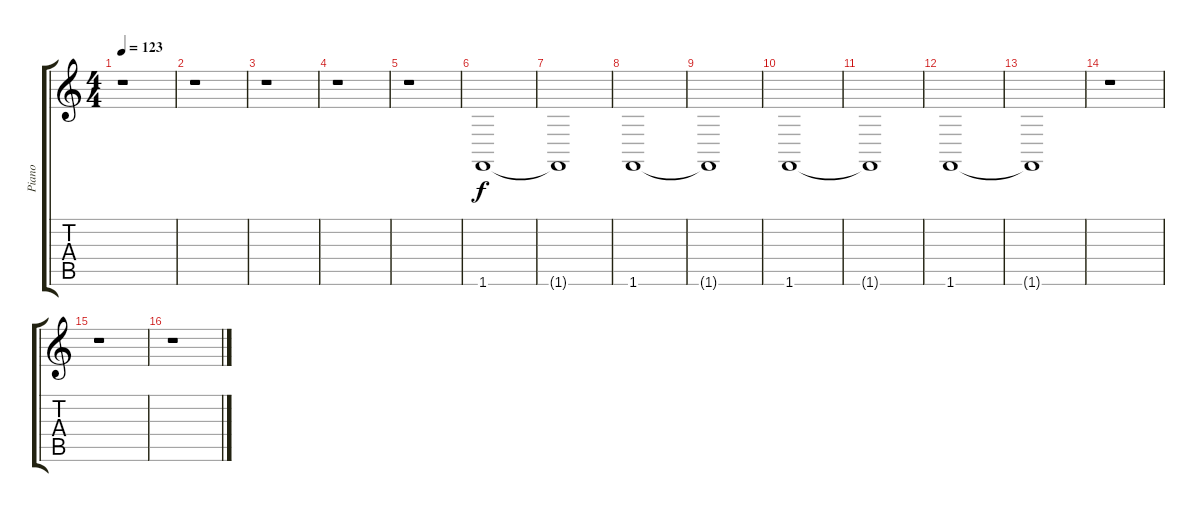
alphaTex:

\track ("Piano" "Piano") {instrument acousticgrandpiano}
\staff {score tabs}
\tuning (E4 B3 G3 D3 A2 E2) {hide}
\ts (4 4)
\tempo 123
\clef g2
\ks c
r.1{dy f} |
r.1 |
r.1 |
r.1 |
r.1 |
1.6.1 |
1.6{t}.1 |
1.6.1 |
1.6{t}.1 |
1.6.1 |
1.6{t}.1 |
1.6.1 |
1.6{t}.1 |
r.1 |
r.1 |
r.1
